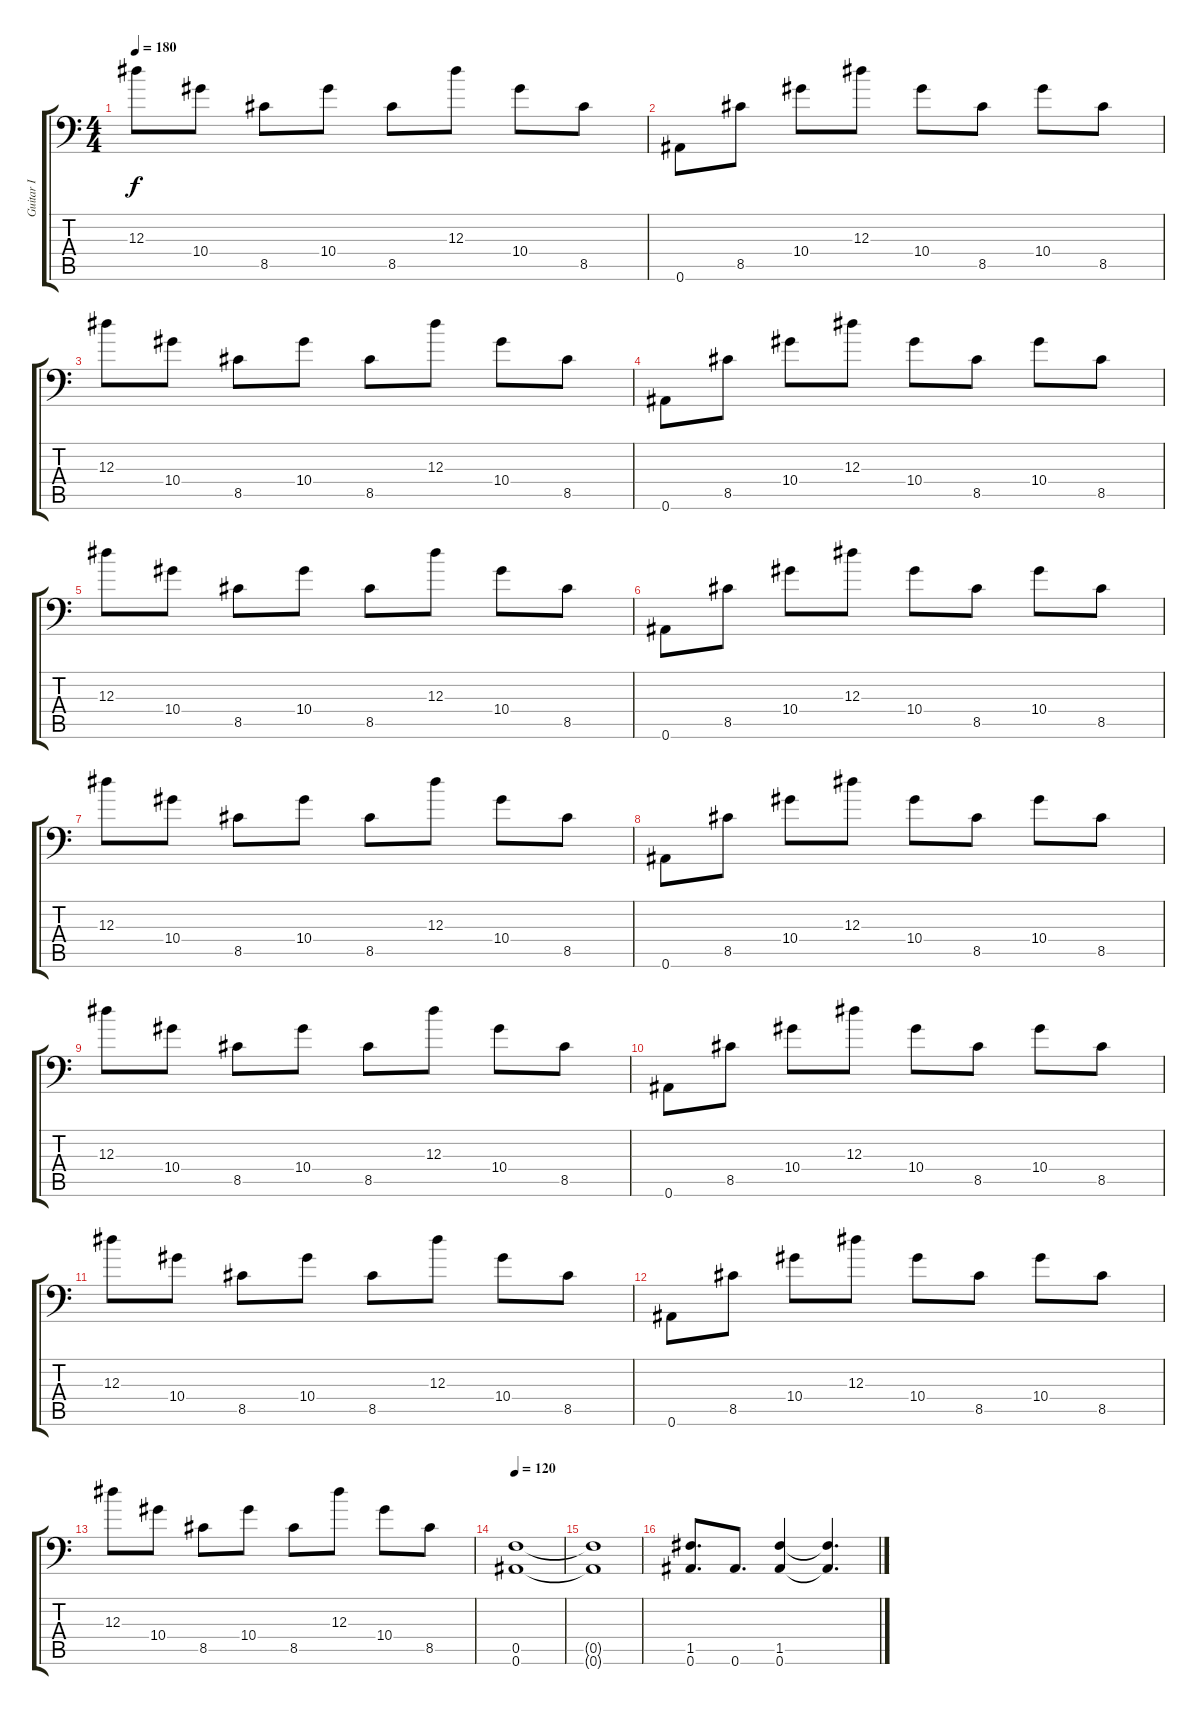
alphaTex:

\track ("Guitar I" "Guitar I") {instrument distortionguitar}
\staff {score tabs}
\tuning (C4 G3 Eb3 Bb2 F2 Bb1) {hide}
\ts (4 4)
\tempo 180
\clef f4
\ks c
12.3.8{dy f} 10.4.8 8.5.8 10.4.8 8.5.8 12.3.8 10.4.8 8.5.8 |
0.6.8 8.5.8 10.4.8 12.3.8 10.4.8 8.5.8 10.4.8 8.5.8 |
12.3.8 10.4.8 8.5.8 10.4.8 8.5.8 12.3.8 10.4.8 8.5.8 |
0.6.8 8.5.8 10.4.8 12.3.8 10.4.8 8.5.8 10.4.8 8.5.8 |
12.3.8 10.4.8 8.5.8 10.4.8 8.5.8 12.3.8 10.4.8 8.5.8 |
0.6.8 8.5.8 10.4.8 12.3.8 10.4.8 8.5.8 10.4.8 8.5.8 |
12.3.8 10.4.8 8.5.8 10.4.8 8.5.8 12.3.8 10.4.8 8.5.8 |
0.6.8 8.5.8 10.4.8 12.3.8 10.4.8 8.5.8 10.4.8 8.5.8 |
12.3.8 10.4.8 8.5.8 10.4.8 8.5.8 12.3.8 10.4.8 8.5.8 |
0.6.8 8.5.8 10.4.8 12.3.8 10.4.8 8.5.8 10.4.8 8.5.8 |
12.3.8 10.4.8 8.5.8 10.4.8 8.5.8 12.3.8 10.4.8 8.5.8 |
0.6.8 8.5.8 10.4.8 12.3.8 10.4.8 8.5.8 10.4.8 8.5.8 |
12.3.8 10.4.8 8.5.8 10.4.8 8.5.8 12.3.8 10.4.8 8.5.8 |
\tempo 120
(0.5 0.6).1 |
(0.5{t} 0.6{t}).1 |
(1.5 0.6).8{d} 0.6.8{d} (1.5 0.6).4 (1.5{t} 0.6{t}).4{d}
